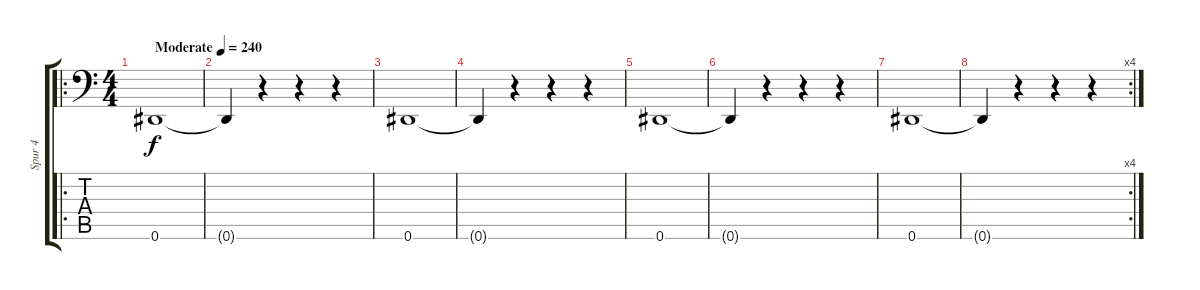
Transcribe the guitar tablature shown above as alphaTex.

\track ("Spur 4" "Spur 4") {instrument synthbass2}
\staff {score tabs}
\tuning (Eb3 Bb2 Gb2 Db2 Ab1 Eb1) {hide}
\ro
\ts (4 4)
\tempo (240 "Moderate")
\clef f4
\ks c
0.6.1{dy f instrument synthbass2} |
0.6{t}.4 r.4 r.4 r.4 |
0.6.1 |
0.6{t}.4 r.4 r.4 r.4 |
0.6.1 |
0.6{t}.4 r.4 r.4 r.4 |
0.6.1 |
\rc 4
0.6{t}.4 r.4 r.4 r.4
